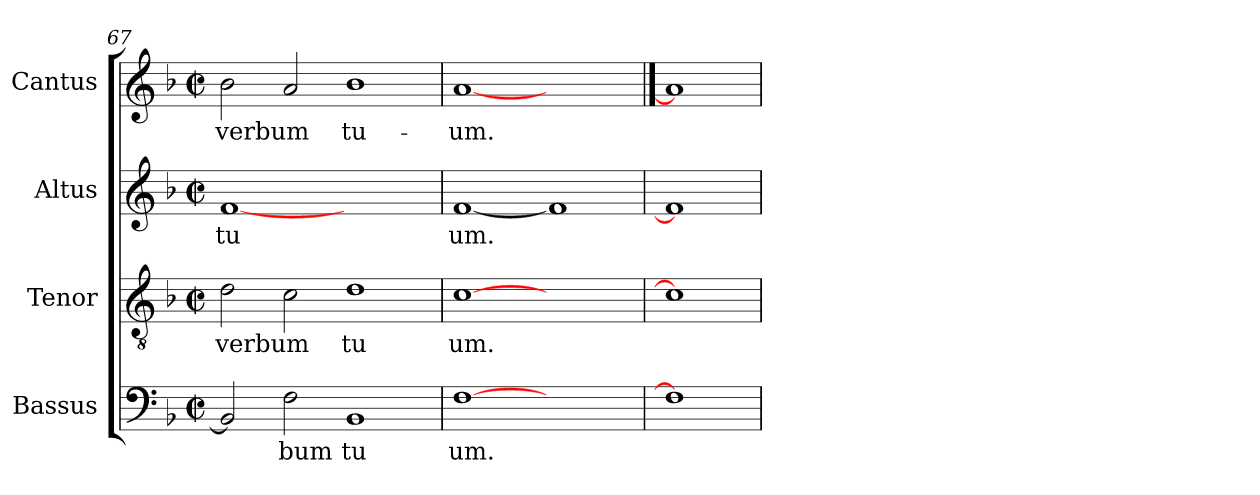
**kern	**text	**kern	**text	**kern	**text	**kern	**text
*part4	*part4	*part3	*part3	*part2	*part2	*part1	*part1
*staff4	*staff4	*staff3	*staff3	*staff2	*staff2	*staff1	*staff1
*I"Bassus	*	*I"Tenor	*	*I"Altus	*	*I"Cantus	*
*clefF4	*	*clefGv2	*	*clefG2	*	*clefG2	*
*k[b-]	*	*k[b-]	*	*k[b-]	*	*k[b-]	*
*F:	*	*F:	*	*F:	*	*F:	*
*M2/2	*	*M2/2	*	*M2/2	*	*M2/2	*
*met(c|)	*	*met(c|)	*	*met(c|)	*	*met(c|)	*
=67	=67	=67	=67	=67	=67	=67	=67
!	!	!	!LO:LY:b	!	!LO:LY:b:cj	!	!LO:LY:b
2BB-/]	.	2d\	verbum	[1f	tu	2b-\	verbum
!	!LO:LY:b:cj	!	!	!	!	!	!
2F\	bum	2c\	.	.	.	2a/	.
!	!LO:LY:b:cj	!	!LO:LY:b:cj	!	!	!	!LO:LY:b:cj
1BB-	tu	1d	tu	1ryy	.	1b-	tu-
=68	=68	=68	=68	=68	=68	=68	=68
!	!LO:LY:b:cj	!	!LO:LY:b:cj	!	!LO:LY:b:cj	!	!LO:LY:b:cj
[1F	um.	[1c	um.	[1f	um.	[1a	-um.
1ryy	.	1ryy	.	1f]	.	1ryy	.
=69	==69	=69	==69	=69	==69	==69	==69
1F]	.	1c]	.	1f]	.	1a]	.
=	=	=	=	=	=	=	=
*-	*-	*-	*-	*-	*-	*-	*-
